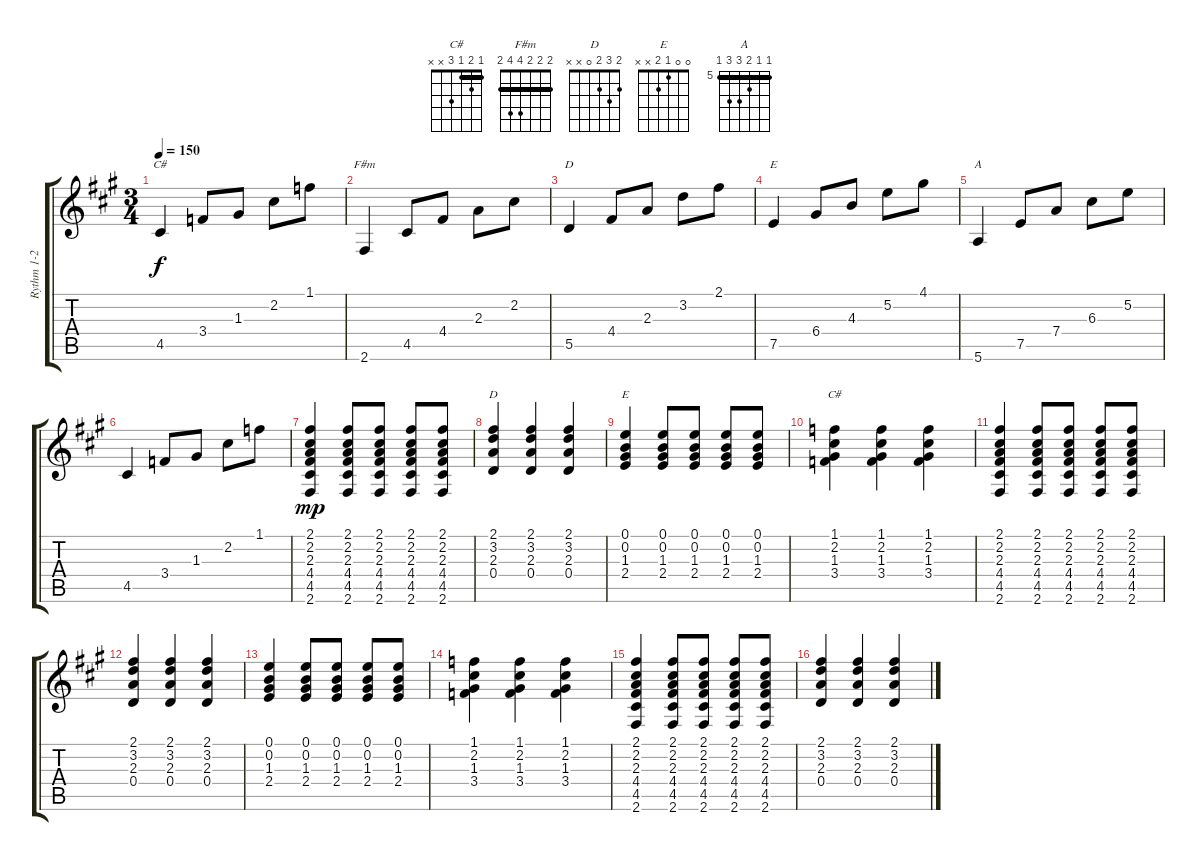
\track ("Rythm 1-2" "Rythm 1-2") {instrument acousticguitarnylon}
\staff {score tabs}
\tuning (E4 B3 G3 D3 A2 E2) {hide}
\chord ("C#" 1 2 1 3 4 x) {barre 1}
\chord ("F#m" 2 2 2 4 4 2) {barre 2}
\chord ("D" 2 3 2 4 5 x) {barre 2}
\chord ("E" 4 5 4 6 7 0) {firstfret 4 barre 4}
\chord ("A" 5 5 6 7 7 5) {firstfret 5 barre 5}
\chord ("D" 2 3 2 0 x x)
\chord ("E" 0 0 1 2 x x)
\chord ("C#" 1 2 1 3 x x) {barre 1}
\ts (3 4)
\tempo 150
\clef g2
\ks f#minor
4.5.4{ch "C#" dy f} 3.4.8 1.3.8 2.2.8 1.1.8 |
2.6.4{ch "F#m"} 4.5.8 4.4.8 2.3.8 2.2.8 |
5.5.4{ch "D"} 4.4.8 2.3.8 3.2.8 2.1.8 |
7.5.4{ch "E"} 6.4.8 4.3.8 5.2.8 4.1.8 |
5.6.4{ch "A"} 7.5.8 7.4.8 6.3.8 5.2.8 |
4.5.4 3.4.8 1.3.8 2.2.8 1.1.8 |
(2.1 2.2 2.3 4.4 4.5 2.6).4{dy mp} (2.1 2.2 2.3 4.4 4.5 2.6).8 (2.1 2.2 2.3 4.4 4.5 2.6).8 (2.1 2.2 2.3 4.4 4.5 2.6).8 (2.1 2.2 2.3 4.4 4.5 2.6).8 |
(2.1 3.2 2.3 0.4).4{ch "D"} (2.1 3.2 2.3 0.4).4 (2.1 3.2 2.3 0.4).4 |
(0.1 0.2 1.3 2.4).4{ch "E"} (0.1 0.2 1.3 2.4).8 (0.1 0.2 1.3 2.4).8 (0.1 0.2 1.3 2.4).8 (0.1 0.2 1.3 2.4).8 |
(1.1 2.2 1.3 3.4).4{ch "C#"} (1.1 2.2 1.3 3.4).4 (1.1 2.2 1.3 3.4).4 |
(2.1 2.2 2.3 4.4 4.5 2.6).4 (2.1 2.2 2.3 4.4 4.5 2.6).8 (2.1 2.2 2.3 4.4 4.5 2.6).8 (2.1 2.2 2.3 4.4 4.5 2.6).8 (2.1 2.2 2.3 4.4 4.5 2.6).8 |
(2.1 3.2 2.3 0.4).4 (2.1 3.2 2.3 0.4).4 (2.1 3.2 2.3 0.4).4 |
(0.1 0.2 1.3 2.4).4 (0.1 0.2 1.3 2.4).8 (0.1 0.2 1.3 2.4).8 (0.1 0.2 1.3 2.4).8 (0.1 0.2 1.3 2.4).8 |
(1.1 2.2 1.3 3.4).4 (1.1 2.2 1.3 3.4).4 (1.1 2.2 1.3 3.4).4 |
(2.1 2.2 2.3 4.4 4.5 2.6).4 (2.1 2.2 2.3 4.4 4.5 2.6).8 (2.1 2.2 2.3 4.4 4.5 2.6).8 (2.1 2.2 2.3 4.4 4.5 2.6).8 (2.1 2.2 2.3 4.4 4.5 2.6).8 |
(2.1 3.2 2.3 0.4).4 (2.1 3.2 2.3 0.4).4 (2.1 3.2 2.3 0.4).4
